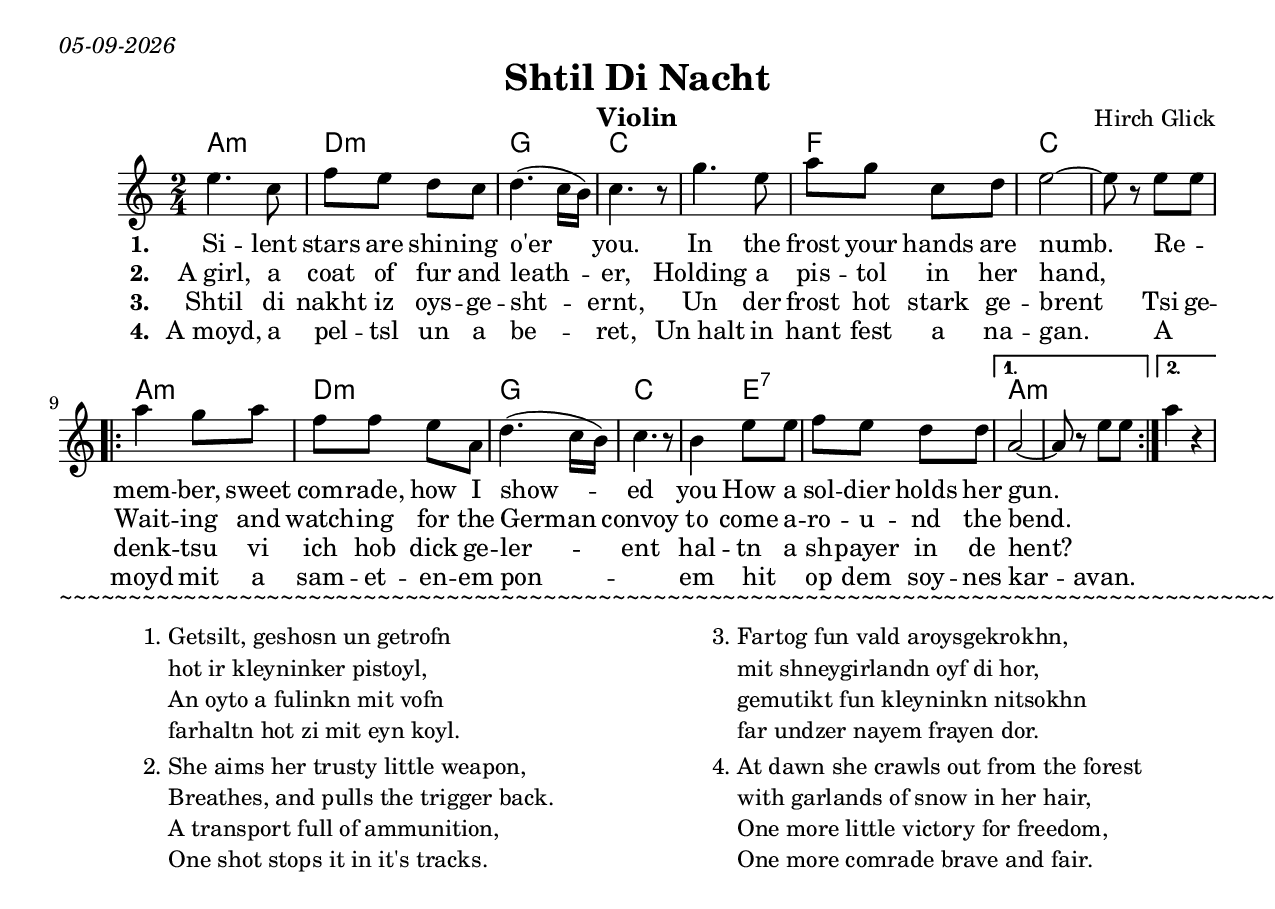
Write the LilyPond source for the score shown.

\version "2.20.0"
\include "english.ly"
%\pointAndClickOff
\paper{
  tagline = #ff
  print-all-headers = ##t
  #(set-paper-size "letter")
}
date = #(strftime "%d-%m-%Y" (localtime (current-time)))

\markup{ \italic{ \date }  }

%\markup{ Got something to say? }

global = {
  \clef treble
  \key d \minor
  \time 2/4
  \set Score.markFormatter = #format-mark-box-alphabet
}

%#################################### Melody ########################
%melody =  \transpose c d \relative c' {  %transpose for clarinet
melody = \relative c'' {
  \global
  %\partial 4 g4    %lead in notes

  a4. f8
  bf8 a g f
  g4.(f16 e)
  f4. r8

  c'4. a8
  d8 c f, g
  a2~
  a8 r a a

  \repeat volta 2{
    d4 c8 d
    bf8 bf a d,
    g4.(f16 e)
    f4. r8
    e4 a8 a
    %c8 bf a g|
    bf8 a g g
  }
  \alternative{
    {d2~ d8 r8 a'8 a8}
    {d4 r}
  }

}
%################################# Lyrics #####################
\addlyrics{
  \set stanza = #"1. "
  Si -- lent stars are shin -- ing o'er you.
  In the frost your hands are numb.
  Re -- _ mem -- ber, sweet com -- rade, how I show -- ed you
  How a sol -- dier holds her gun.
}
\addlyrics {
  \set stanza = #"2. "
  A_girl, a coat of fur and leath -- er,
  Holding a pis -- tol in her hand,
  _ _ Wait -- ing and watch -- ing for the German
  convoy to come a -- ro -- u -- nd the bend.
}

\addlyrics{ \set stanza = #"3. "
            Shtil di nakht iz oys -- ge -- sht -- ernt,
            Un der frost hot stark ge -- brent
            Tsi ge -- denk -- tsu vi ich hob dick ge -- ler -- ent
            hal -- tn a sh -- payer in de hent?
}
\addlyrics{ \set stanza = #"4. "
            A_moyd, a pel -- tsl un a be -- ret,
            Un_halt in hant fest a na -- gan.
            A _  moyd mit a sam -- et -- en -- em pon -- _ em
            hit _ op dem soy -- nes kar -- avan.
}
%################################# Chords #######################
harmonies = \chordmode {
  d2:m
  g2:m
  c2
  f2*2
  bf2
  f4*4


  d2:m
  g2:m
  c4*2
  f4*3
  a4*3:7
  d2:m

}

\score {
  % transpose score below
  \transpose d a
  <<
    \new ChordNames {
      \set chordChanges = ##f
      \harmonies
    }
    \new Staff   \melody
  >>
  \header{
    title= "Shtil Di Nacht"
    subtitle=""
    composer= "Hirch Glick"
    instrument = "Violin"
    arranger= ""
  }
  \midi{\tempo 4 = 120}
  \layout{indent = 1.0\cm}
}

\markup{~~~~~~~~~~~~~~~~~~~~~~~~~~~~~~~~~~~~~~~~~~~~~~~~~~~~~~~~~~~~~~~~~~~~~~~~~~~~~~~~~~~~~~~~ }
\markup{}
\markup{}
% more verses:
\markup{}
\markup {
  % \font-size #2
  \fill-line {
    \hspace #0.1 % distance from left margin
    \column {
      \line { "1."
              \column {
                "Getsilt, geshosn un getrofn"
                "hot ir kleyninker pistoyl,"
                "An oyto a fulinkn mit vofn"
                "farhaltn hot zi mit eyn koyl."
              }
      }
      \hspace #0.2 % vertical distance between verses
      \line { "2."
              \column {
                "She aims her trusty little weapon,"
                "Breathes, and pulls the trigger back."
                "A transport full of ammunition,"
                "One shot stops it in it's tracks."
              }
      }
    }
    \hspace #0.1  % horiz. distance between columns
    \column {
      \line { "3."
              \column {
                "Fartog fun vald aroysgekrokhn,"
                "mit shneygirlandn oyf di hor,"
                "gemutikt fun kleyninkn nitsokhn"
                "far undzer nayem frayen dor. "
                ""
              }
      }
      \hspace #0.2 % distance between verses
      \line { "4."
              \column {
                "At dawn she crawls out from the forest"
                "with garlands of snow in her hair,"
                "One more little victory for freedom,"
                "One more comrade brave and fair."
              }
      }
    }
    \hspace #0.1 % distance to right margin
  }
}

%}
